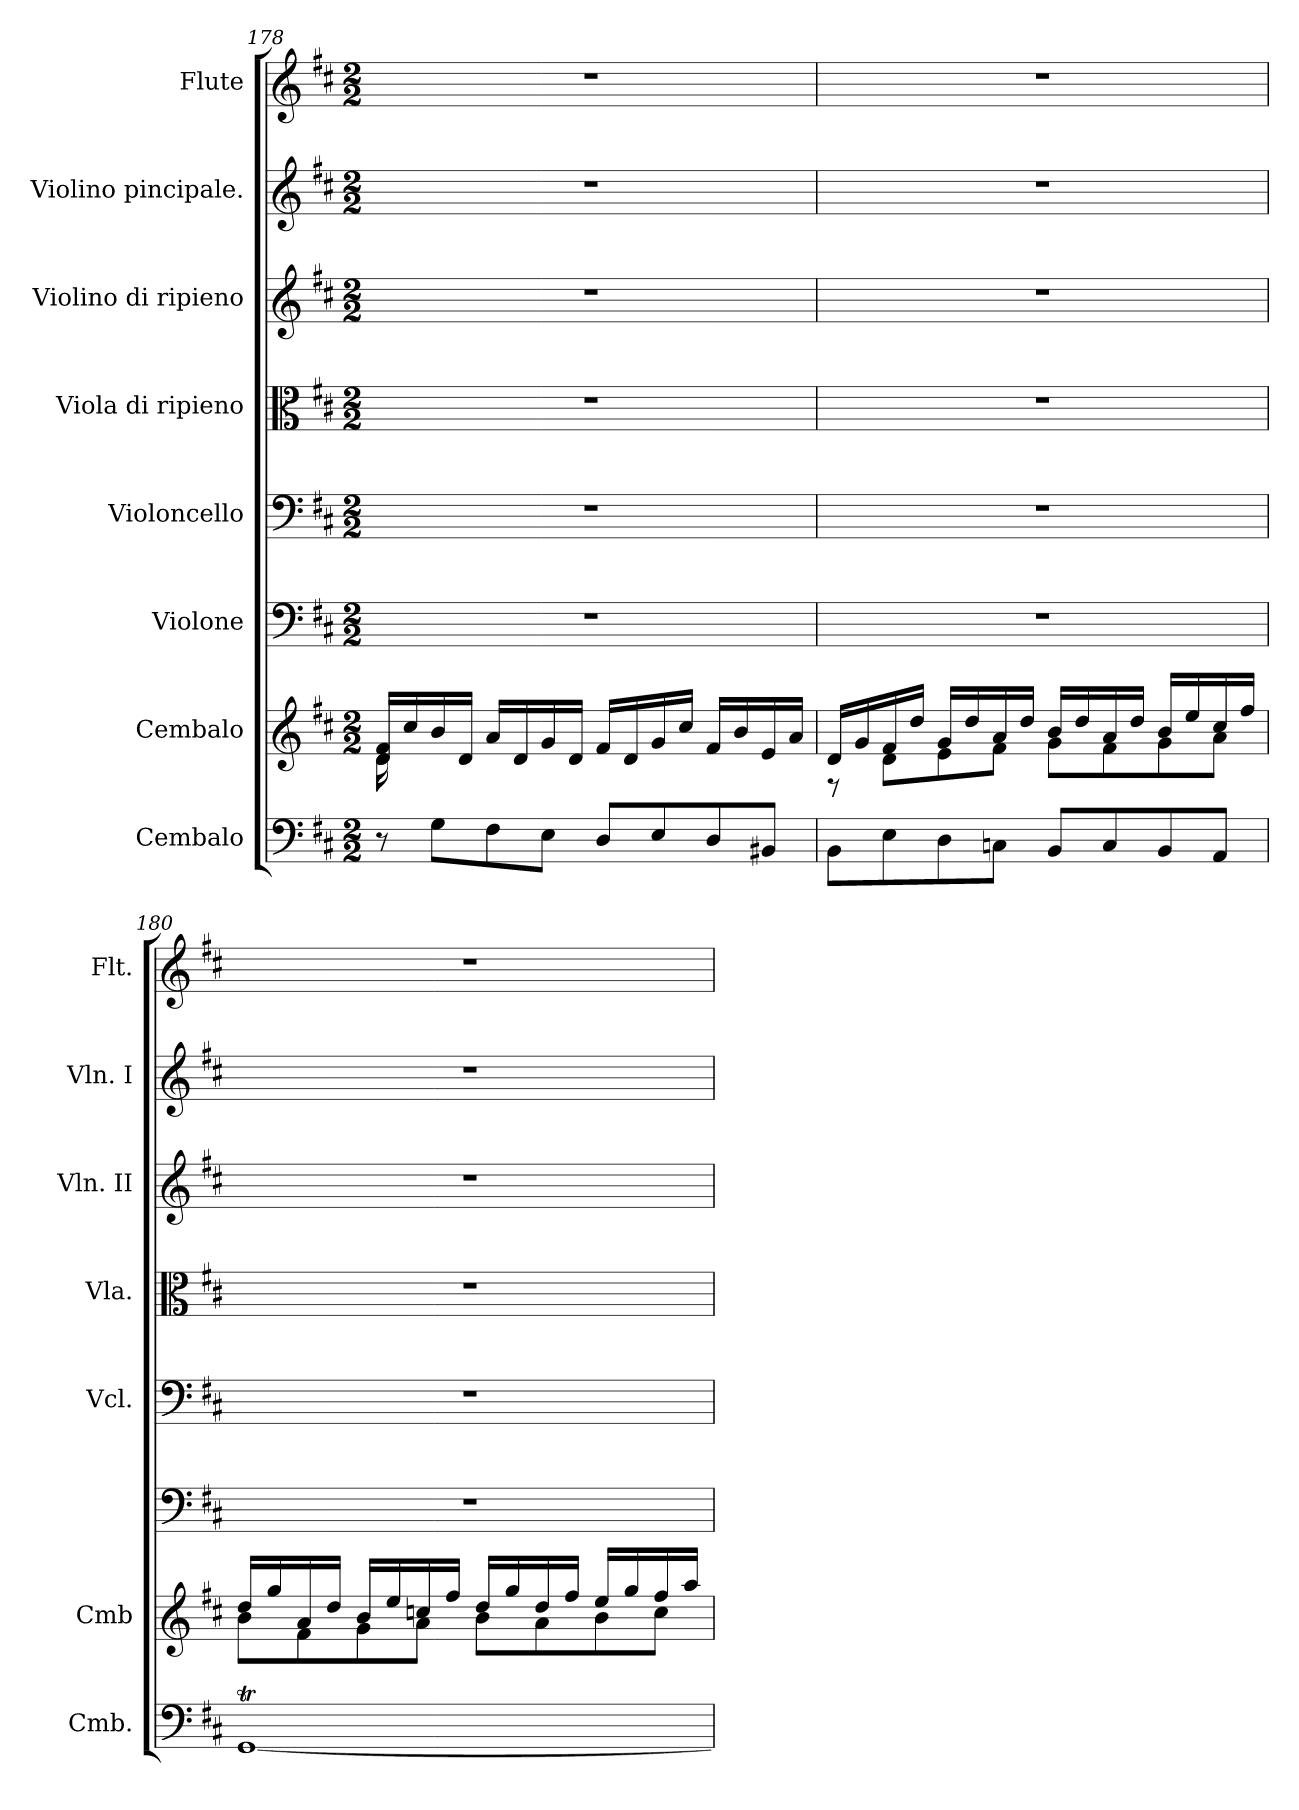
**kern	**kern	**kern	**kern	**kern	**kern	**kern	**kern
*part8	*part7	*part6	*part5	*part4	*part3	*part2	*part1
*staff8	*staff7	*staff6	*staff5	*staff4	*staff3	*staff2	*staff1
*I"Cembalo	*I"Cembalo	*I"Violone	*I"Violoncello	*I"Viola di ripieno	*I"Violino di ripieno	*I"Violino pincipale.	*I"Flute
*I'Cmb.	*I'Cmb	*	*I'Vcl.	*I'Vla.	*I'Vln. II	*I'Vln. I	*I'Flt.
!!LO:PB:g=z
*clefF4	*clefG2	*clefF4	*clefF4	*clefC3	*clefG2	*clefG2	*clefG2
*	*	*ITrd7c12	*	*	*	*	*
*k[f#c#]	*k[f#c#]	*k[f#c#]	*k[f#c#]	*k[f#c#]	*k[f#c#]	*k[f#c#]	*k[f#c#]
*D:	*D:	*D:	*D:	*D:	*D:	*D:	*D:
*M2/2	*M2/2	*M2/2	*M2/2	*M2/2	*M2/2	*M2/2	*M2/2
=178	=178	=178	=178	=178	=178	=178	=178
*	*^	*	*	*	*	*	*
8r	16d/ 16f#/LL	16d\	1r	1r	1r	1r	1r	1r
.	16cc#/	2...ryy	.	.	.	.	.	.
8G\L	16b/	.	.	.	.	.	.	.
.	16d/JJ	.	.	.	.	.	.	.
8F#\	16a/LL	.	.	.	.	.	.	.
.	16d/	.	.	.	.	.	.	.
8E\J	16g/	.	.	.	.	.	.	.
.	16d/JJ	.	.	.	.	.	.	.
8D/L	16f#/LL	.	.	.	.	.	.	.
.	16d/	.	.	.	.	.	.	.
8E/	16g/	.	.	.	.	.	.	.
.	16cc#/JJ	.	.	.	.	.	.	.
8D/	16f#/LL	.	.	.	.	.	.	.
.	16b/	.	.	.	.	.	.	.
8BB#X/J	16e/	.	.	.	.	.	.	.
.	16a/JJ	.	.	.	.	.	.	.
=179	=179	=179	=179	=179	=179	=179	=179	=179
8BB\L	16d/LL	8r	1r	1r	1r	1r	1r	1r
.	16g/	.	.	.	.	.	.	.
8E\	16f#/	8d\L	.	.	.	.	.	.
.	16dd/JJ	.	.	.	.	.	.	.
8D\	16g/LL	8e\	.	.	.	.	.	.
.	16dd/	.	.	.	.	.	.	.
8Cn\J	16a/	8f#\J	.	.	.	.	.	.
.	16dd/JJ	.	.	.	.	.	.	.
8BB/L	16b/LL	8g\L	.	.	.	.	.	.
.	16dd/	.	.	.	.	.	.	.
8C/	16a/	8f#\	.	.	.	.	.	.
.	16dd/JJ	.	.	.	.	.	.	.
8BB/	16b/LL	8g\	.	.	.	.	.	.
.	16ee/	.	.	.	.	.	.	.
8AA/J	16cc#/	8a\J	.	.	.	.	.	.
.	16ff#/JJ	.	.	.	.	.	.	.
=180	=180	=180	=180	=180	=180	=180	=180	=180
[1GGT	16dd/LL	8b\L	1r	1r	1r	1r	1r	1r
.	16gg/	.	.	.	.	.	.	.
.	16a/	8f#\	.	.	.	.	.	.
.	16dd/JJ	.	.	.	.	.	.	.
.	16b/LL	8g\	.	.	.	.	.	.
.	16ee/	.	.	.	.	.	.	.
.	16ccn/	8a\J	.	.	.	.	.	.
.	16ff#/JJ	.	.	.	.	.	.	.
.	16dd/LL	8b\L	.	.	.	.	.	.
.	16gg/	.	.	.	.	.	.	.
.	16dd/	8a\	.	.	.	.	.	.
.	16ff#/JJ	.	.	.	.	.	.	.
.	16ee/LL	8b\	.	.	.	.	.	.
.	16gg/	.	.	.	.	.	.	.
.	16ff#/	8cc\J	.	.	.	.	.	.
.	16aa/JJ	.	.	.	.	.	.	.
*	*v	*v	*	*	*	*	*	*
=	=	=	=	=	=	=	=
*-	*-	*-	*-	*-	*-	*-	*-
